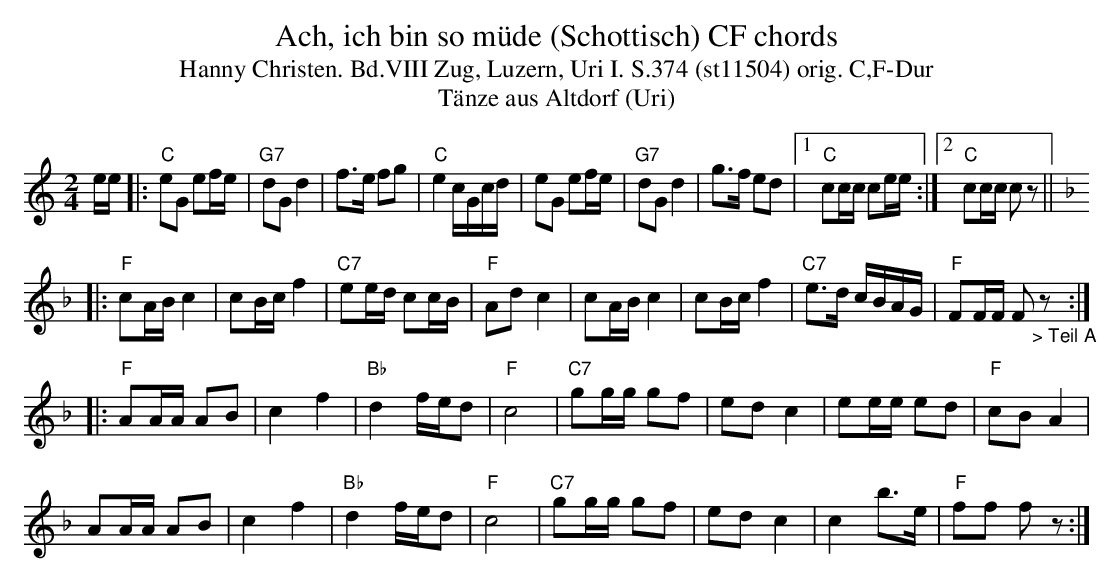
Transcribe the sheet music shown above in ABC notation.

X:1
T: Ach, ich bin so m\"ude (Schottisch) CF chords
T:Hanny Christen. Bd.VIII Zug, Luzern, Uri I. S.374 (st11504) orig. C,F-Dur
T: T\"anze aus Altdorf (Uri)
M:2/4
L:1/16
K:C %%MIDI gchordon
ee |: "C"e2G2 e2fe | "G7"d2G2d4 | f3e f2g2 | "C"e4 cGcd | e2G2 e2fe | "G7"d2G2d4 | g3f e2d2 |1 "C"c2cc c2ee :|2 "C"c2cc c2z2 || [K:F]
|:
"F"c2ABc4 | c2Bcf4 | "C7"e2ed c2cB | "F"A2d2c4 | c2ABc4 | c2Bcf4 | "C7"e3d cBAG | "F"F2FF F2"_> Teil A"z2 ::
"F"A2AA A2B2 | c4f4 | "Bb"d4 fed2 | "F"c8 | "C7"g2gg g2f2 | e2d2c4 | e2ee e2d2 | "F"c2B2A4 |
A2AA A2B2 | c4f4 | "Bb"d4 fed2 | "F"c8 | "C7"g2gg g2f2 | e2d2c4 | c4b3e | "F"f2f2 f2z2 :|
